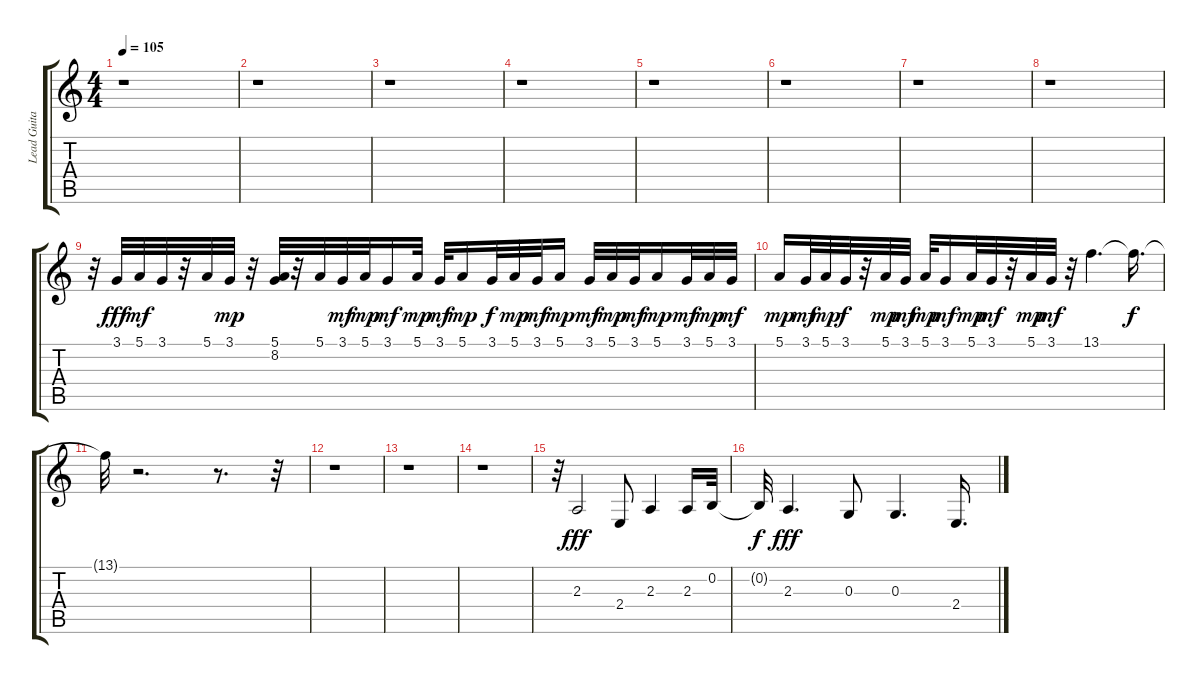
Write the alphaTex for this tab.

\track ("Lead Guitar" "Lead Guita") {instrument altosax}
\staff {score tabs}
\tuning (E4 B3 G3 D3 A2 E2) {hide}
\ts (4 4)
\tempo 105
\clef g2
\ks c
r.1{dy f} |
r.1 |
r.1 |
r.1 |
r.1 |
r.1 |
r.1 |
r.1 |
r.32 3.1.32{dy fff} 5.1.32{dy mf} 3.1.32 r.32 5.1.32 3.1.32{dy mp} r.32 (5.1 8.2).32 r.32 5.1.32 3.1.32{dy mf} 5.1.32{dy mp} 3.1.16{dy mf} 5.1.32{dy mp} 3.1.32{dy mf} 5.1.16{dy mp} 3.1.32{dy f} 5.1.32{dy mp} 3.1.32{dy mf} 5.1.16{dy mp} 3.1.32{dy mf} 5.1.32{dy mp} 3.1.32{dy mf} 5.1.16{dy mp} 3.1.32{dy mf} 5.1.32{dy mp} 3.1.32{dy mf} |
5.1.16{dy mp} 3.1.32{dy mf} 5.1.32{dy mp} 3.1.32{dy f} r.32 5.1.32{dy mp} 3.1.32{dy mf} 5.1.32{dy mp} 3.1.16{dy mf} 5.1.32{dy mp} 3.1.32{dy mf} r.32 5.1.32{dy mp} 3.1.32{dy mf} r.32 13.1.4{d} 13.1{t}.16{d dy f} |
13.1{t}.32 r.2{d} r.8{d} r.32 |
r.1 |
r.1 |
r.1 |
r.32 2.3.2{dy fff} 2.4.8 2.3.4 2.3.16 0.2.32 |
0.2{t}.32{dy f} 2.3.4{d dy fff} 0.3.8 0.3.4{d} 2.4.16{d}
